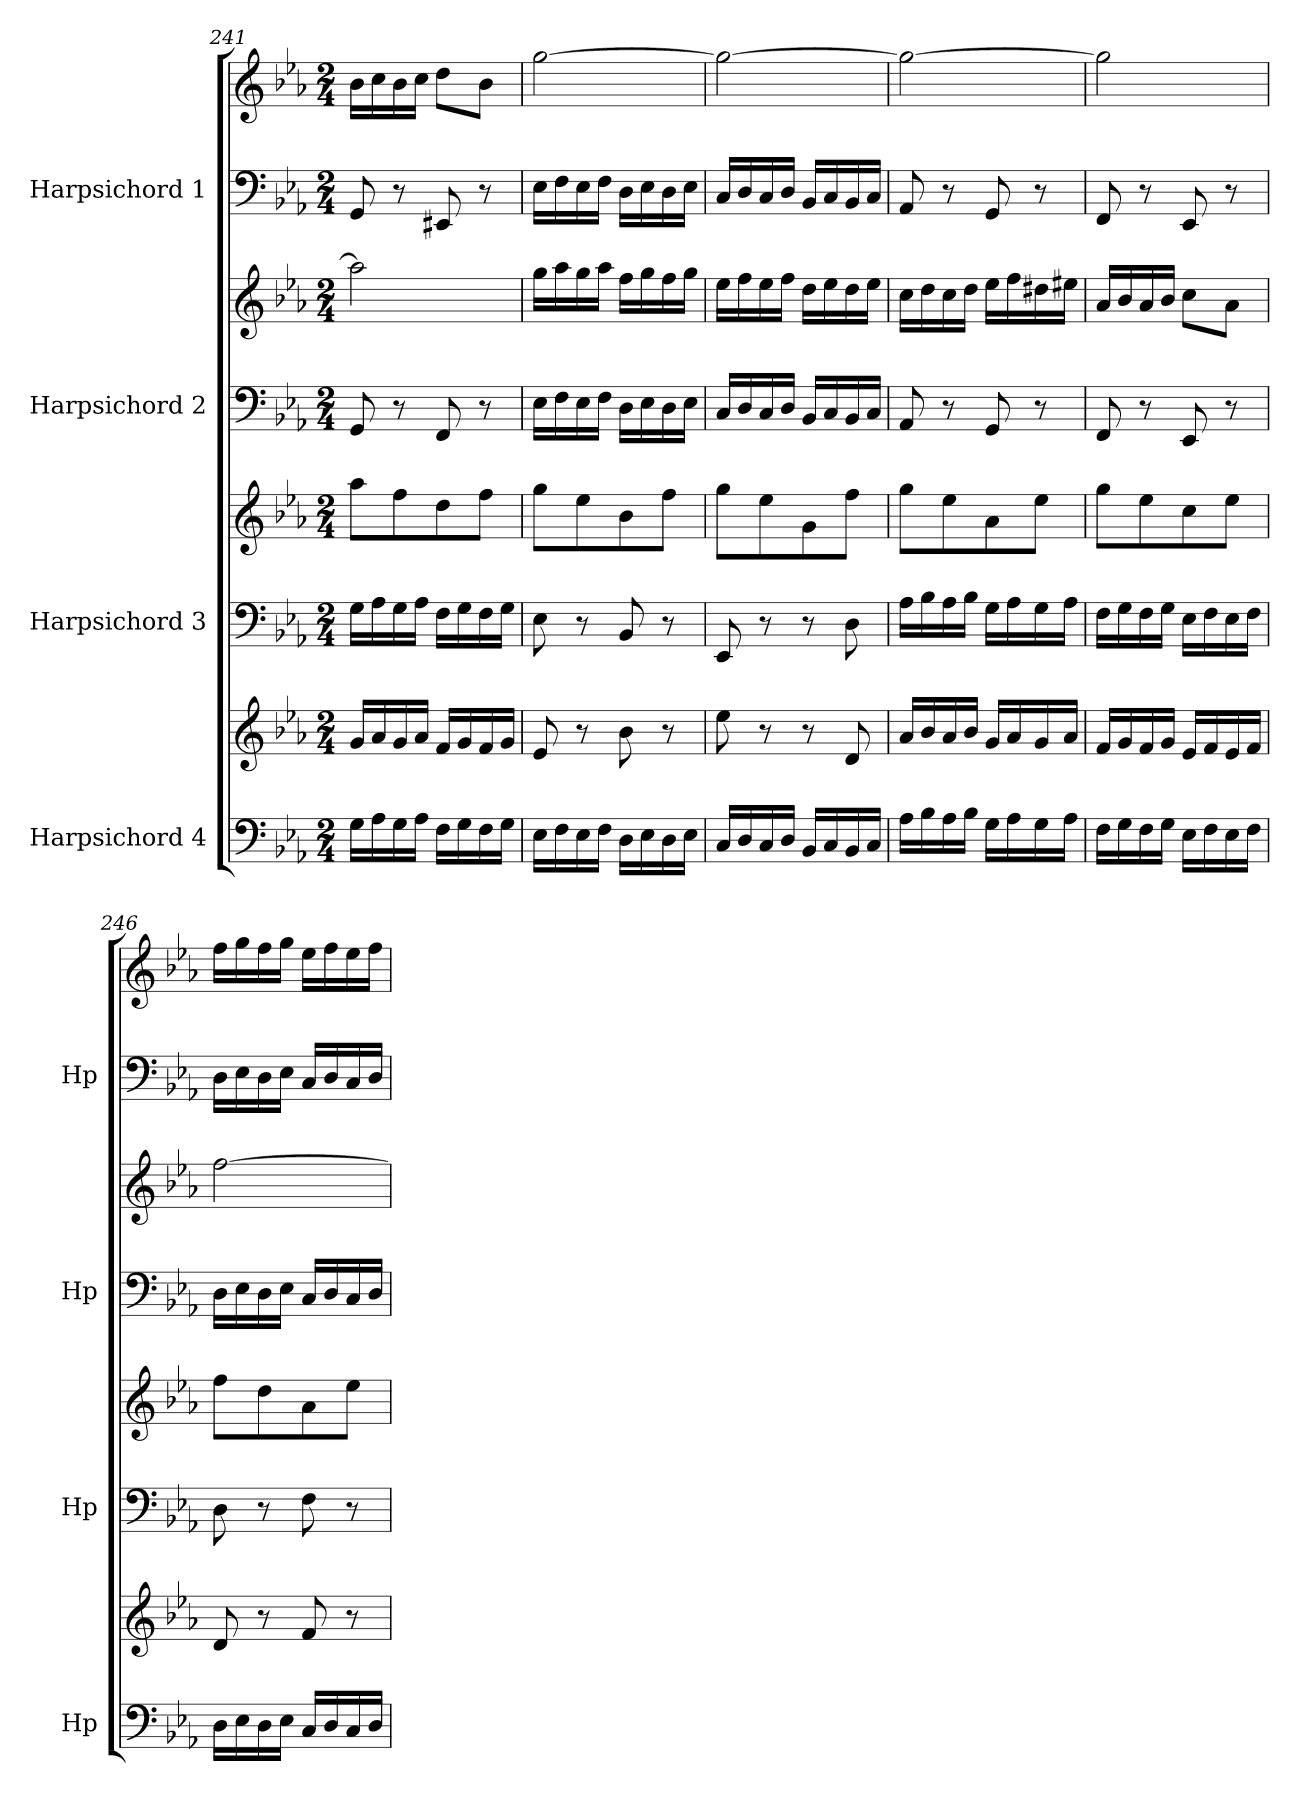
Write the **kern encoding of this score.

**kern	**kern	**kern	**kern	**kern	**kern	**kern	**kern
*part4	*part4	*part3	*part3	*part2	*part2	*part1	*part1
*staff8	*staff7	*staff6	*staff5	*staff4	*staff3	*staff2	*staff1
*I"Harpsichord 4	*	*I"Harpsichord 3	*	*I"Harpsichord 2	*	*I"Harpsichord 1	*
*I'Hp	*	*I'Hp	*	*I'Hp	*	*I'Hp	*
!!LO:PB:g=z
*clefF4	*clefG2	*clefF4	*clefG2	*clefF4	*clefG2	*clefF4	*clefG2
*k[b-e-a-]	*k[b-e-a-]	*k[b-e-a-]	*k[b-e-a-]	*k[b-e-a-]	*k[b-e-a-]	*k[b-e-a-]	*k[b-e-a-]
*M2/4	*M2/4	*M2/4	*M2/4	*M2/4	*M2/4	*M2/4	*M2/4
=241	=241	=241	=241	=241	=241	=241	=241
16G\LL	16g/LL	16G\LL	8aa-\L	8GG/	2aa-\]	8GG/	16b-\LL
16A-\	16a-/	16A-\	.	.	.	.	16cc\
16G\	16g/	16G\	8ff\	8r	.	8r	16b-\
16A-\JJ	16a-/JJ	16A-\JJ	.	.	.	.	16cc\JJ
16F\LL	16f/LL	16F\LL	8dd\	8FF/	.	8EE#X/	8dd\L
16G\	16g/	16G\	.	.	.	.	.
16F\	16f/	16F\	8ff\J	8r	.	8r	8b-\J
16G\JJ	16g/JJ	16G\JJ	.	.	.	.	.
=242	=242	=242	=242	=242	=242	=242	=242
16E-\LL	8e-/	8E-\	8gg\L	16E-\LL	16gg\LL	16E-\LL	[2gg\
16F\	.	.	.	16F\	16aa-\	16F\	.
16E-\	8r	8r	8ee-\	16E-\	16gg\	16E-\	.
16F\JJ	.	.	.	16F\JJ	16aa-\JJ	16F\JJ	.
16D\LL	8b-\	8BB-/	8b-\	16D\LL	16ff\LL	16D\LL	.
16E-\	.	.	.	16E-\	16gg\	16E-\	.
16D\	8r	8r	8ff\J	16D\	16ff\	16D\	.
16E-\JJ	.	.	.	16E-\JJ	16gg\JJ	16E-\JJ	.
=243	=243	=243	=243	=243	=243	=243	=243
16C/LL	8ee-\	8EE-/	8gg\L	16C/LL	16ee-\LL	16C/LL	2gg\_
16D/	.	.	.	16D/	16ff\	16D/	.
16C/	8r	8r	8ee-\	16C/	16ee-\	16C/	.
16D/JJ	.	.	.	16D/JJ	16ff\JJ	16D/JJ	.
16BB-/LL	8r	8r	8g\	16BB-/LL	16dd\LL	16BB-/LL	.
16C/	.	.	.	16C/	16ee-\	16C/	.
16BB-/	8d/	8D\	8ff\J	16BB-/	16dd\	16BB-/	.
16C/JJ	.	.	.	16C/JJ	16ee-\JJ	16C/JJ	.
=244	=244	=244	=244	=244	=244	=244	=244
16A-\LL	16a-/LL	16A-\LL	8gg\L	8AA-/	16cc\LL	8AA-/	2gg\_
16B-\	16b-/	16B-\	.	.	16dd\	.	.
16A-\	16a-/	16A-\	8ee-\	8r	16cc\	8r	.
16B-\JJ	16b-/JJ	16B-\JJ	.	.	16dd\JJ	.	.
16G\LL	16g/LL	16G\LL	8a-\	8GG/	16ee-\LL	8GG/	.
16A-\	16a-/	16A-\	.	.	16ff\	.	.
16G\	16g/	16G\	8ee-\J	8r	16dd#X\	8r	.
16A-\JJ	16a-/JJ	16A-\JJ	.	.	16ee#X\JJ	.	.
=245	=245	=245	=245	=245	=245	=245	=245
16F\LL	16f/LL	16F\LL	8gg\L	8FF/	16a-/LL	8FF/	2gg\]
16G\	16g/	16G\	.	.	16b-/	.	.
16F\	16f/	16F\	8ee-\	8r	16a-/	8r	.
16G\JJ	16g/JJ	16G\JJ	.	.	16b-/JJ	.	.
16E-\LL	16e-/LL	16E-\LL	8cc\	8EE-/	8cc\L	8EE-/	.
16F\	16f/	16F\	.	.	.	.	.
16E-\	16e-/	16E-\	8ee-\J	8r	8a-\J	8r	.
16F\JJ	16f/JJ	16F\JJ	.	.	.	.	.
!!LO:PB:g=z
=246	=246	=246	=246	=246	=246	=246	=246
16D\LL	8d/	8D\	8ff\L	16D\LL	[2ff\	16D\LL	16ff\LL
16E-\	.	.	.	16E-\	.	16E-\	16gg\
16D\	8r	8r	8dd\	16D\	.	16D\	16ff\
16E-\JJ	.	.	.	16E-\JJ	.	16E-\JJ	16gg\JJ
16C/LL	8f/	8F\	8a-\	16C/LL	.	16C/LL	16ee-\LL
16D/	.	.	.	16D/	.	16D/	16ff\
16C/	8r	8r	8ee-\J	16C/	.	16C/	16ee-\
16D/JJ	.	.	.	16D/JJ	.	16D/JJ	16ff\JJ
=	=	=	=	=	=	=	=
*-	*-	*-	*-	*-	*-	*-	*-
